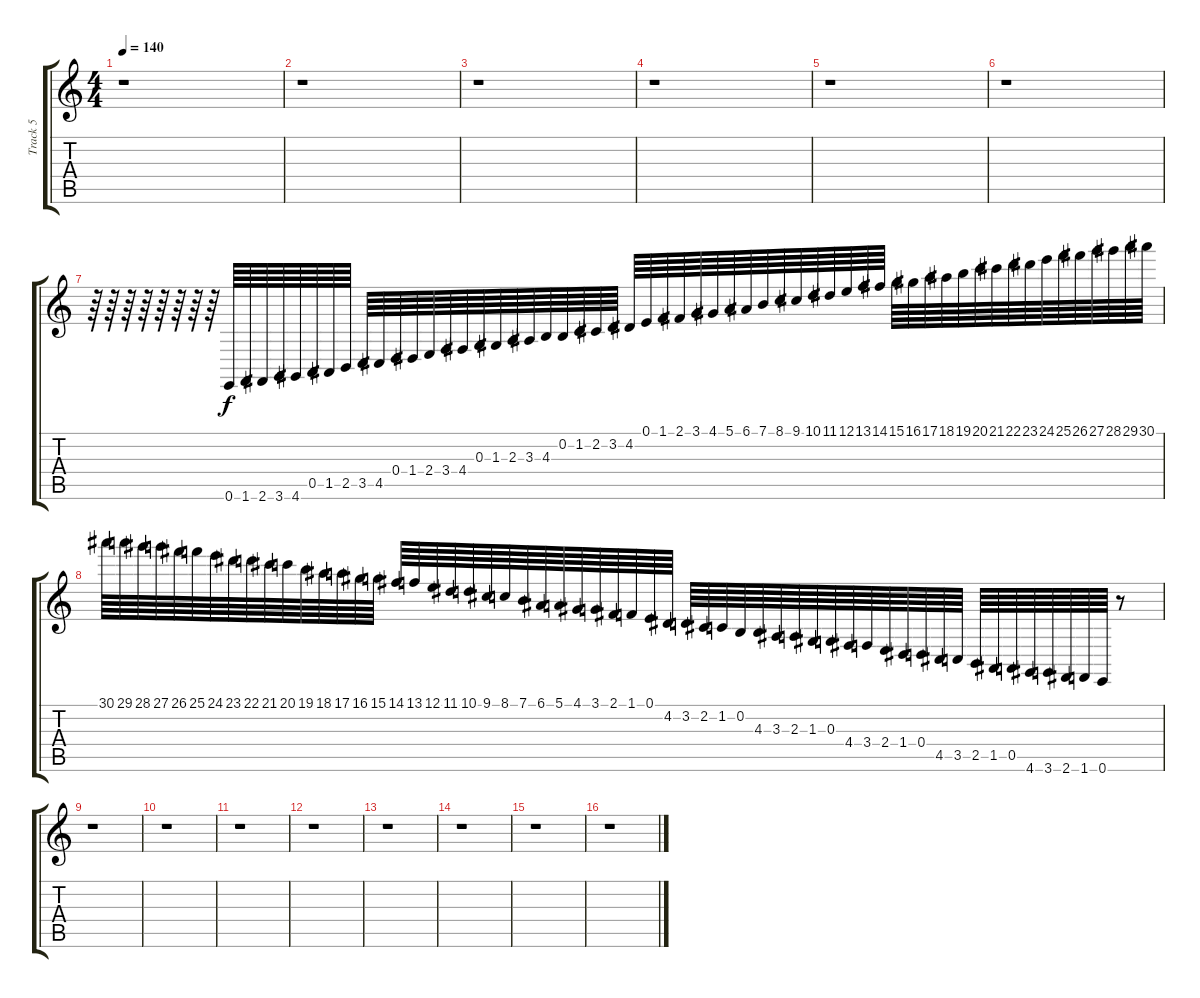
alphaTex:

\track ("Track 5" "Track 5") {instrument fx4atmosphere}
\staff {score tabs}
\tuning (E4 B3 G3 D3 A2 E2) {hide}
\ts (4 4)
\tempo 140
\clef g2
\ks c
r.1{dy f} |
r.1 |
r.1 |
r.1 |
r.1 |
r.1 |
r.64 r.64 r.64 r.64 r.64 r.64 r.64 r.64 0.6.64 1.6.64 2.6.64 3.6.64 4.6.64 0.5.64 1.5.64 2.5.64 3.5.64 4.5.64 0.4.64 1.4.64 2.4.64 3.4.64 4.4.64 0.3.64 1.3.64 2.3.64 3.3.64 4.3.64 0.2.64 1.2.64 2.2.64 3.2.64 4.2.64 0.1.64 1.1.64 2.1.64 3.1.64 4.1.64 5.1.64 6.1.64 7.1.64 8.1.64 9.1.64 10.1.64 11.1.64 12.1.64 13.1.64 14.1.64 15.1.64 16.1.64 17.1.64 18.1.64 19.1.64 20.1.64 21.1.64 22.1.64 23.1.64 24.1.64 25.1.64 26.1.64 27.1.64 28.1.64 29.1.64 30.1.64 |
30.1.64 29.1.64 28.1.64 27.1.64 26.1.64 25.1.64 24.1.64 23.1.64 22.1.64 21.1.64 20.1.64 19.1.64 18.1.64 17.1.64 16.1.64 15.1.64 14.1.64 13.1.64 12.1.64 11.1.64 10.1.64 9.1.64 8.1.64 7.1.64 6.1.64 5.1.64 4.1.64 3.1.64 2.1.64 1.1.64 0.1.64 4.2.64 3.2.64 2.2.64 1.2.64 0.2.64 4.3.64 3.3.64 2.3.64 1.3.64 0.3.64 4.4.64 3.4.64 2.4.64 1.4.64 0.4.64 4.5.64 3.5.64 2.5.64 1.5.64 0.5.64 4.6.64 3.6.64 2.6.64 1.6.64 0.6.64 r.8 |
r.1 |
r.1 |
r.1 |
r.1 |
r.1 |
r.1 |
r.1 |
r.1
